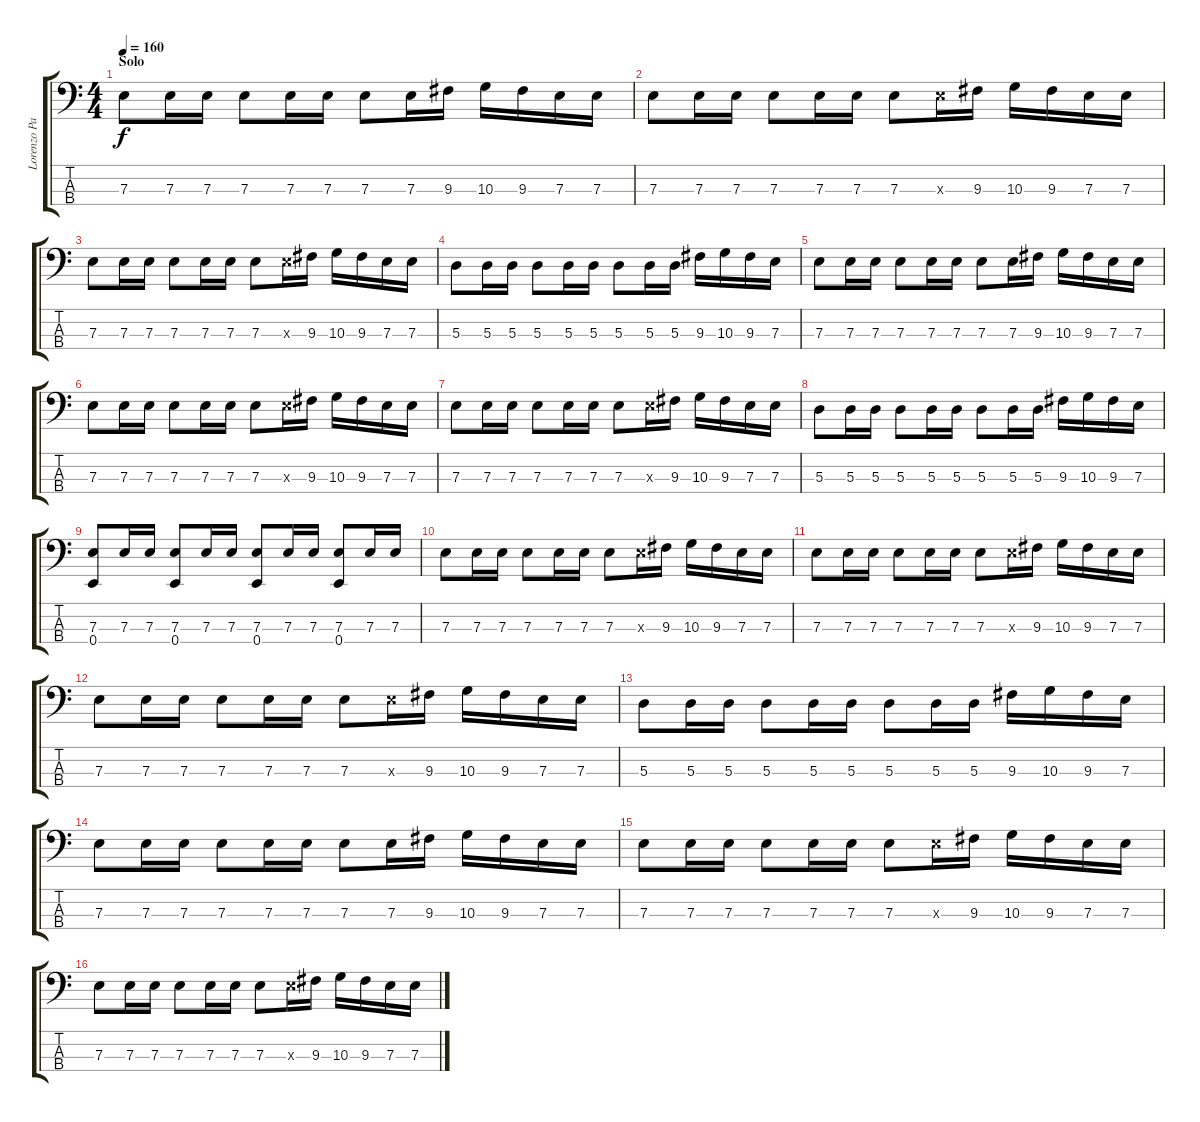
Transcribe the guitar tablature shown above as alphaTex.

\track ("Lorenzo Partida" "Lorenzo Pa") {instrument electricbasspick}
\staff {score tabs}
\tuning (G2 D2 A1 E1) {hide}
\ts (4 4)
\section ("" "Solo")
\tempo 160
\clef f4
\ks c
7.3.8{dy f} 7.3.16 7.3.16 7.3.8 7.3.16 7.3.16 7.3.8 7.3.16 9.3.16 10.3.16 9.3.16 7.3.16 7.3.16 |
7.3.8 7.3.16 7.3.16 7.3.8 7.3.16 7.3.16 7.3.8 7.3{x}.16 9.3.16 10.3.16 9.3.16 7.3.16 7.3.16 |
7.3.8 7.3.16 7.3.16 7.3.8 7.3.16 7.3.16 7.3.8 7.3{x}.16 9.3.16 10.3.16 9.3.16 7.3.16 7.3.16 |
5.3.8 5.3.16 5.3.16 5.3.8 5.3.16 5.3.16 5.3.8 5.3.16 5.3.16 9.3.16 10.3.16 9.3.16 7.3.16 |
7.3.8 7.3.16 7.3.16 7.3.8 7.3.16 7.3.16 7.3.8 7.3.16 9.3.16 10.3.16 9.3.16 7.3.16 7.3.16 |
7.3.8 7.3.16 7.3.16 7.3.8 7.3.16 7.3.16 7.3.8 7.3{x}.16 9.3.16 10.3.16 9.3.16 7.3.16 7.3.16 |
7.3.8 7.3.16 7.3.16 7.3.8 7.3.16 7.3.16 7.3.8 7.3{x}.16 9.3.16 10.3.16 9.3.16 7.3.16 7.3.16 |
5.3.8 5.3.16 5.3.16 5.3.8 5.3.16 5.3.16 5.3.8 5.3.16 5.3.16 9.3.16 10.3.16 9.3.16 7.3.16 |
(7.3 0.4).8 7.3.16 7.3.16 (7.3 0.4).8 7.3.16 7.3.16 (7.3 0.4).8 7.3.16 7.3.16 (7.3 0.4).8 7.3.16 7.3.16 |
7.3.8 7.3.16 7.3.16 7.3.8 7.3.16 7.3.16 7.3.8 7.3{x}.16 9.3.16 10.3.16 9.3.16 7.3.16 7.3.16 |
7.3.8 7.3.16 7.3.16 7.3.8 7.3.16 7.3.16 7.3.8 7.3{x}.16 9.3.16 10.3.16 9.3.16 7.3.16 7.3.16 |
7.3.8 7.3.16 7.3.16 7.3.8 7.3.16 7.3.16 7.3.8 7.3{x}.16 9.3.16 10.3.16 9.3.16 7.3.16 7.3.16 |
5.3.8 5.3.16 5.3.16 5.3.8 5.3.16 5.3.16 5.3.8 5.3.16 5.3.16 9.3.16 10.3.16 9.3.16 7.3.16 |
7.3.8 7.3.16 7.3.16 7.3.8 7.3.16 7.3.16 7.3.8 7.3.16 9.3.16 10.3.16 9.3.16 7.3.16 7.3.16 |
7.3.8 7.3.16 7.3.16 7.3.8 7.3.16 7.3.16 7.3.8 7.3{x}.16 9.3.16 10.3.16 9.3.16 7.3.16 7.3.16 |
7.3.8 7.3.16 7.3.16 7.3.8 7.3.16 7.3.16 7.3.8 7.3{x}.16 9.3.16 10.3.16 9.3.16 7.3.16 7.3.16
